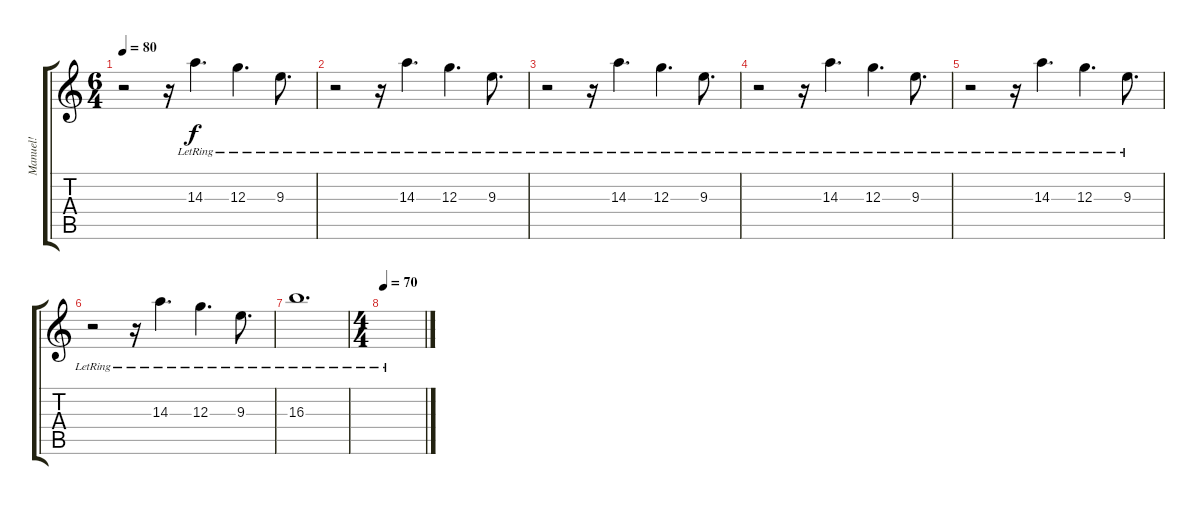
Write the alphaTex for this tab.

\track ("Manuel!" "Manuel!") {instrument electricguitarclean}
\staff {score tabs}
\tuning (E4 B3 G3 D3 A2 E2) {hide}
\ts (6 4)
\tempo 80
\clef g2
\ks c
r.2{dy f} r.16 14.3{lr}.4{d} 12.3{lr}.4{d} 9.3{lr}.8{d} |
r.2 r.16 14.3{lr}.4{d} 12.3{lr}.4{d} 9.3{lr}.8{d} |
r.2 r.16 14.3{lr}.4{d} 12.3{lr}.4{d} 9.3{lr}.8{d} |
r.2 r.16 14.3{lr}.4{d} 12.3{lr}.4{d} 9.3{lr}.8{d} |
r.2 r.16 14.3{lr}.4{d} 12.3{lr}.4{d} 9.3{lr}.8{d} |
r.2 r.16 14.3{lr}.4{d} 12.3{lr}.4{d} 9.3{lr}.8{d} |
16.3{lr}.1{d} |
\ts (4 4)
\tempo 70
